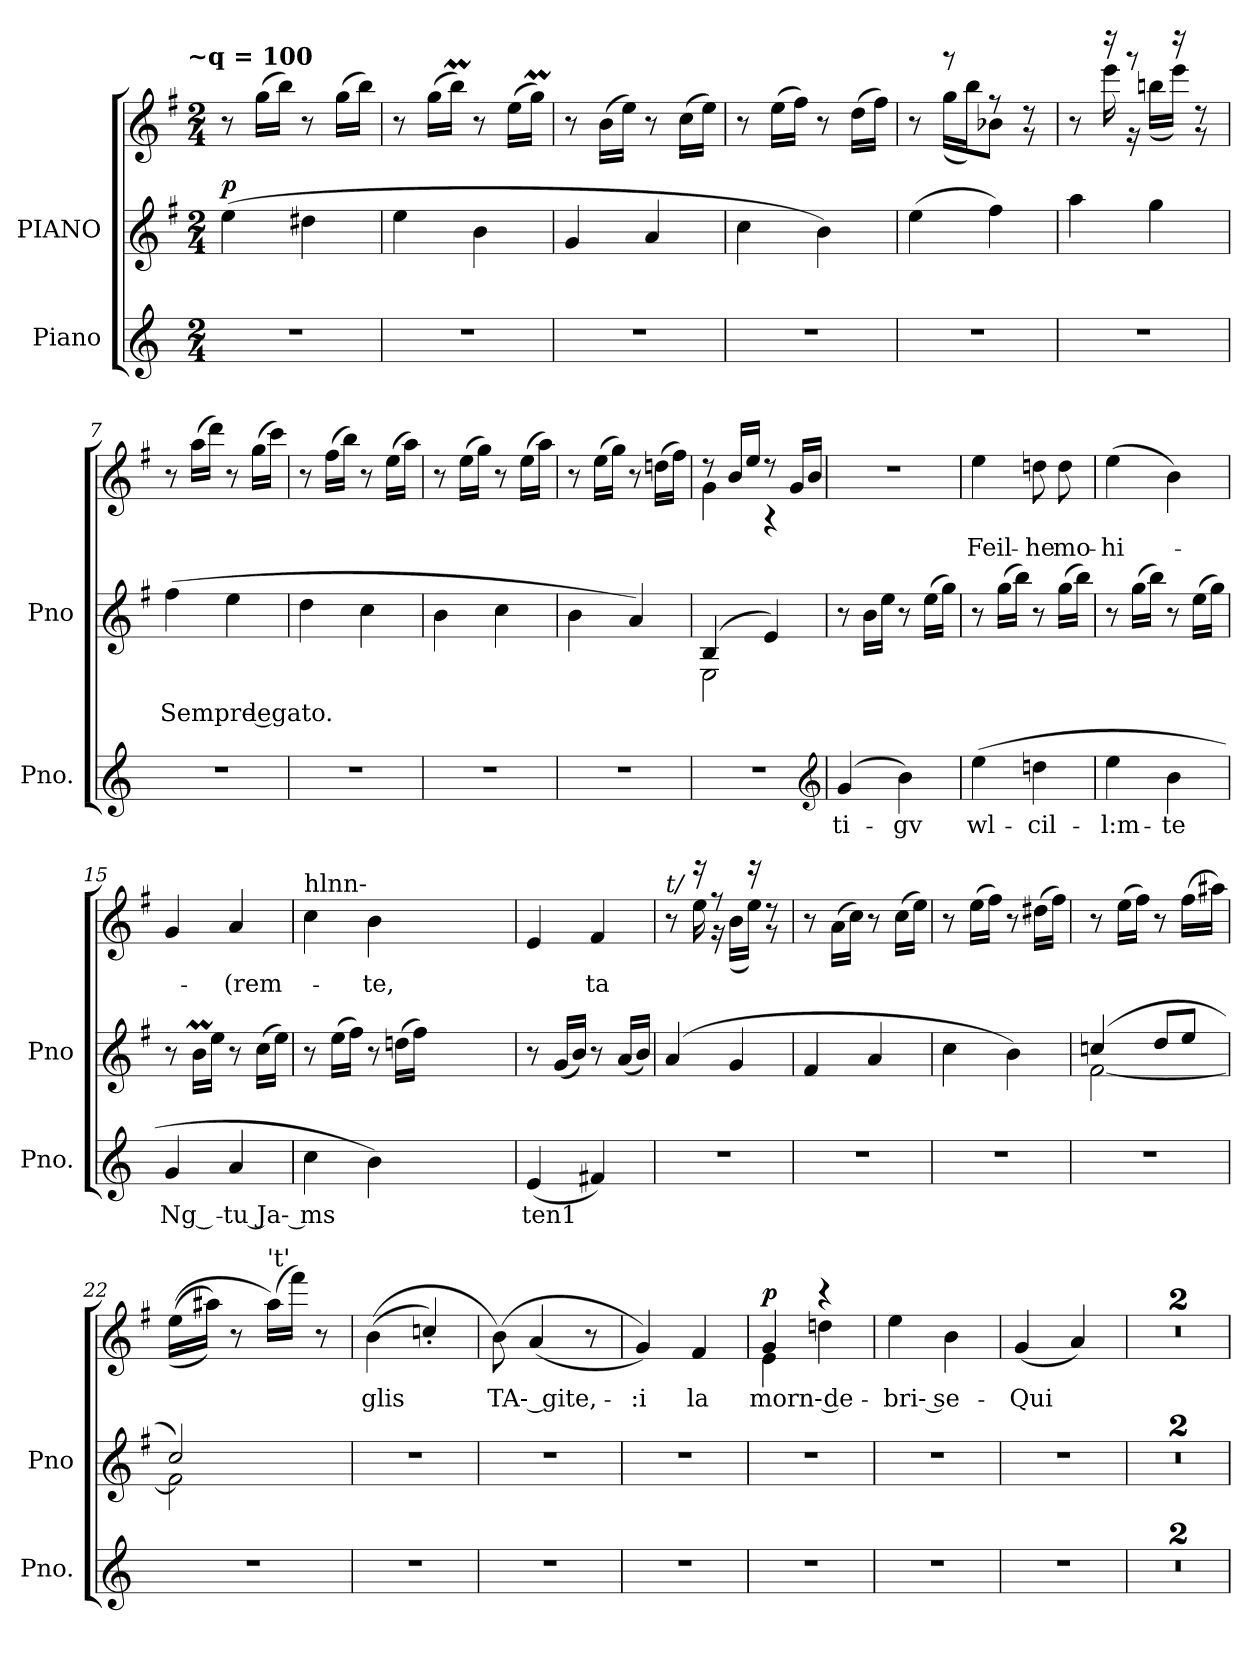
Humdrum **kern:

**kern	**text	**kern	**text	**dynam	**kern	**text	**dynam
*part3	*part3	*part2	*part2	*part2	*part1	*part1	*part1
*staff3	*staff3	*staff2	*staff2	*staff2	*staff1	*staff1	*staff1
*I"Piano	*	*I"PIANO	*	*	*	*	*
*I'Pno.	*	*I'Pno	*	*	*	*	*
*clefG2	*	*clefG2	*	*	*clefG2	*	*
*k[]	*	*k[f#]	*	*	*k[f#]	*	*
*C:	*	*G:	*	*	*G:	*	*
!!LO:TX:omd:t=~q = 100
*M2/4	*	*M2/4	*	*	*M2/4	*	*
=1	=1	=1	=1	=1	=1	=1	=1
2r	.	(4ee\	.	p	8r	.	.
.	.	.	.	.	(16gg\LL	.	.
.	.	.	.	.	16bb\JJ)	.	.
.	.	4dd#X\	.	.	8r	.	.
.	.	.	.	.	(16gg\LL	.	.
.	.	.	.	.	16bb\JJ)	.	.
=2	=2	=2	=2	=2	=2	=2	=2
2r	.	4ee\	.	.	8r	.	.
.	.	.	.	.	(16gg\LL	.	.
.	.	.	.	.	16bbm\JJ)	.	.
.	.	4b\	.	.	8r	.	.
.	.	.	.	.	(16ee\LL	.	.
.	.	.	.	.	16ggM\JJ)	.	.
=3	=3	=3	=3	=3	=3	=3	=3
2r	.	4g/	.	.	8r	.	.
.	.	.	.	.	(16b\LL	.	.
.	.	.	.	.	16ee\JJ)	.	.
.	.	4a/	.	.	8r	.	.
.	.	.	.	.	(16cc\LL	.	.
.	.	.	.	.	16ee\JJ)	.	.
=4	=4	=4	=4	=4	=4	=4	=4
2r	.	4cc\	.	.	8r	.	.
.	.	.	.	.	(16ee\LL	.	.
.	.	.	.	.	16ff#\JJ)	.	.
.	.	4b\)	.	.	8r	.	.
.	.	.	.	.	(16dd\LL	.	.
.	.	.	.	.	16ff#\JJ)	.	.
=5	=5	=5	=5	=5	=5	=5	=5
*	*	*	*	*	*^	*	*
2r	.	(4ee\	.	.	8r	8ryy	.	.
.	.	.	.	.	8r	(16gg\LL	.	.
.	.	.	.	.	.	16bb\J)	.	.
.	.	4ff#\)	.	.	8r	8b-X\J	.	.
.	.	.	.	.	8r	8r	.	.
!!LO:LB:g=z	!!
=6	=6	=6	=6	=6	=6	=6	=6	=6
2r	.	4aa\	.	.	8r	8ryy	.	.
.	.	.	.	.	16r	16eee\	.	.
.	.	.	.	.	8r	16r	.	.
.	.	4gg\	.	.	.	(16bbn\LL	.	.
.	.	.	.	.	16r	16eee\JJ)	.	.
.	.	.	.	.	8r	8r	.	.
*	*	*	*	*	*v	*v	*	*
=7	=7	=7	=7	=7	=7	=7	=7
2r	.	(4ff#\	Sempre legato.	.	8r	.	.
.	.	.	.	.	(16aa\LL	.	.
.	.	.	.	.	16ddd\JJ)	.	.
.	.	4ee\	.	.	8r	.	.
.	.	.	.	.	(16gg\LL	.	.
.	.	.	.	.	16ccc\JJ)	.	.
=8	=8	=8	=8	=8	=8	=8	=8
2r	.	4dd\	.	.	8r	.	.
.	.	.	.	.	(16ff#\LL	.	.
.	.	.	.	.	16bb\JJ)	.	.
.	.	4cc\	.	.	8r	.	.
.	.	.	.	.	(16ee\LL	.	.
.	.	.	.	.	16aa\JJ)	.	.
=9	=9	=9	=9	=9	=9	=9	=9
2r	.	4b\	.	.	8r	.	.
.	.	.	.	.	(16ee\LL	.	.
.	.	.	.	.	16gg\JJ)	.	.
.	.	4cc\	.	.	8r	.	.
.	.	.	.	.	(16ee\LL	.	.
.	.	.	.	.	16aa\JJ)	.	.
=10	=10	=10	=10	=10	=10	=10	=10
2r	.	4b\	.	.	8r	.	.
.	.	.	.	.	(16ee\LL	.	.
.	.	.	.	.	16gg\JJ)	.	.
.	.	4a/)	.	.	8r	.	.
.	.	.	.	.	(16ddn\LL	.	.
.	.	.	.	.	16ff#\JJ)	.	.
=11	=11	=11	=11	=11	=11	=11	=11
*	*	*^	*	*	*^	*	*
2r	.	(4B/	2E\	.	.	8r	4g\	.	.
.	.	.	.	.	.	16b/LL	.	.	.
.	.	.	.	.	.	16ee/JJ	.	.	.
.	.	4e/)	.	.	.	8r	4r	.	.
.	.	.	.	.	.	16g/LL	.	.	.
.	.	.	.	.	.	16b/JJ	.	.	.
*	*	*v	*v	*	*	*	*	*	*
*	*	*	*	*	*v	*v	*	*
*clefG2	*	*	*	*	*	*	*
!!LO:LB:g=z
=12	=12	=12	=12	=12	=12	=12	=12
(4g/	ti-	8r	.	.	2r	.	.
.	.	16b\LL	.	.	.	.	.
.	.	16ee\JJ	.	.	.	.	.
4b\)	gv	8r	.	.	.	.	.
.	.	(16ee\LL	.	.	.	.	.
.	.	16gg\JJ)	.	.	.	.	.
=13	=13	=13	=13	=13	=13	=13	=13
(4ee\	wl-	8r	.	.	4ee\	Feil-	.
.	.	(16gg\LL	.	.	.	.	.
.	.	16bb\JJ)	.	.	.	.	.
4ddn\	cil-	8r	.	.	8ddn\	he	.
.	.	(16gg\LL	.	.	8dd\	mo-	.
.	.	16bb\JJ)	.	.	.	.	.
=14	=14	=14	=14	=14	=14	=14	=14
4ee\	l:m-	8r	.	.	(4ee\	hi-	.
.	.	(16gg\LL	.	.	.	.	.
.	.	16bb\JJ)	.	.	.	.	.
4b\	te	8r	.	.	4b\)	.	.
.	.	(16ee\LL	.	.	.	.	.
.	.	16gg\JJ)	.	.	.	.	.
=15	=15	=15	=15	=15	=15	=15	=15
4g/	Ng ­-	8r	.	.	4g/	.	.
.	.	16bm\LL	.	.	.	.	.
.	.	16ee\JJ	.	.	.	.	.
4a/	tu Ja- ms	8r	.	.	4a/	(rem-	.
.	.	(16cc\LL	.	.	.	.	.
.	.	16ee\JJ)	.	.	.	.	.
=16	=16	=16	=16	=16	=16	=16	=16
!	!	!	!	!	!LO:TX:t=hlnn-	!	!
4cc\	.	8r	.	.	4cc\	.	.
.	.	(16ee\LL	.	.	.	.	.
.	.	16ff#\JJ)	.	.	.	.	.
4b\)	.	8r	.	.	4b\	te,	.
.	.	(16ddn\LL	.	.	.	.	.
.	.	16ff#\JJ)	.	.	.	.	.
=17	=17	=17	=17	=17	=17	=17	=17
(4e/	ten1	8r	.	.	4e/	.	.
.	.	(16g/LL	.	.	.	.	.
.	.	16b/JJ)	.	.	.	.	.
4f#/)	.	8r	.	.	4f#/	ta	.
.	.	(16a/LL	.	.	.	.	.
.	.	16b/JJ)	.	.	.	.	.
!!LO:LB:g=z
=18	=18	=18	=18	=18	=18	=18	=18
*	*	*	*	*	*^	*	*
!	!	!	!	!	!LO:TX:i:t=t/	!	!	!
2r	.	(4a/	.	.	8r	8ryy	.	.
.	.	.	.	.	16r	16ee\	.	.
.	.	.	.	.	8r	16r	.	.
.	.	4g/	.	.	.	(16b\LL	.	.
.	.	.	.	.	16r	16ee\JJ)	.	.
.	.	.	.	.	8r	8r	.	.
*	*	*	*	*	*v	*v	*	*
=19	=19	=19	=19	=19	=19	=19	=19
2r	.	4f#/	.	.	8r	.	.
.	.	.	.	.	(16a\LL	.	.
.	.	.	.	.	16cc\JJ)	.	.
.	.	4a/	.	.	8r	.	.
.	.	.	.	.	(16cc\LL	.	.
.	.	.	.	.	16ee\JJ)	.	.
=20	=20	=20	=20	=20	=20	=20	=20
2r	.	4cc\	.	.	8r	.	.
.	.	.	.	.	(16ee\LL	.	.
.	.	.	.	.	16ff#\JJ)	.	.
.	.	4b\)	.	.	8r	.	.
.	.	.	.	.	(16dd#X\LL	.	.
.	.	.	.	.	16ff#\JJ)	.	.
=21	=21	=21	=21	=21	=21	=21	=21
*	*	*^	*	*	*	*	*
2r	.	(4ccn/	[2f#\	.	.	8r	.	.
.	.	.	.	.	.	(16ee\LL	.	.
.	.	.	.	.	.	16ff#\JJ)	.	.
.	.	8dd/L	.	.	.	8r	.	.
.	.	8ee/J	.	.	.	(16ff#\LL	.	.
.	.	.	.	.	.	16aa#X\JJ)	.	.
=22	=22	=22	=22	=22	=22	=22	=22	=22
2r	.	2cc/)	2f#\]	.	.	(((16ee\LL	.	.
.	.	.	.	.	.	16aa#X\JJ))	.	.
.	.	.	.	.	.	8r	.	.
!	!	!	!	!	!	!LO:TX:t='t'	!	!
.	.	.	.	.	.	(16aa#\LL)	.	.
.	.	.	.	.	.	16fff#\JJ)	.	.
.	.	.	.	.	.	8r	.	.
*	*	*v	*v	*	*	*	*	*
!!LO:PB:g=z
=23	=23	=23	=23	=23	=23	=23	=23
2r	.	2r	.	.	((4b\	glis	dim
.	.	.	.	.	4ccn'/)	.	.
=24	=24	=24	=24	=24	=24	=24	=24
2r	.	2r	.	.	(8b\)	TA- gite,-	.
.	.	.	.	.	(4a/	.	.
.	.	.	.	.	8r	.	.
=25	=25	=25	=25	=25	=25	=25	=25
2r	.	2r	.	.	4g/))	:i	.
.	.	.	.	.	4f#/	la	.
=26	=26	=26	=26	=26	=26	=26	=26
*	*	*	*	*	*^	*	*
2r	.	2r	.	.	4g/	4e\	morn- de-	p
.	.	.	.	.	4r	4ddn\	.	.
*	*	*	*	*	*v	*v	*	*
=27	=27	=27	=27	=27	=27	=27	=27
2r	.	2r	.	.	4ee\	bri- se-	.
.	.	.	.	.	4b\	.	.
=28	=28	=28	=28	=28	=28	=28	=28
2r	.	2r	.	.	(4g/	Qui	.
.	.	.	.	.	4a/)	.	.
*	*	*	*	*	*	*	*
!!LO:LB:g=z
=29	=29	=29	=29	=29	=29	=29	=29
2r	.	2r	.	.	2r	.	.
!!LO:LB:g=z
=30	=30	=30	=30	=30	=30	=30	=30
2r	.	2r	.	.	2r	.	.
=	=	=	=	=	=	=	=
*-	*-	*-	*-	*-	*-	*-	*-
